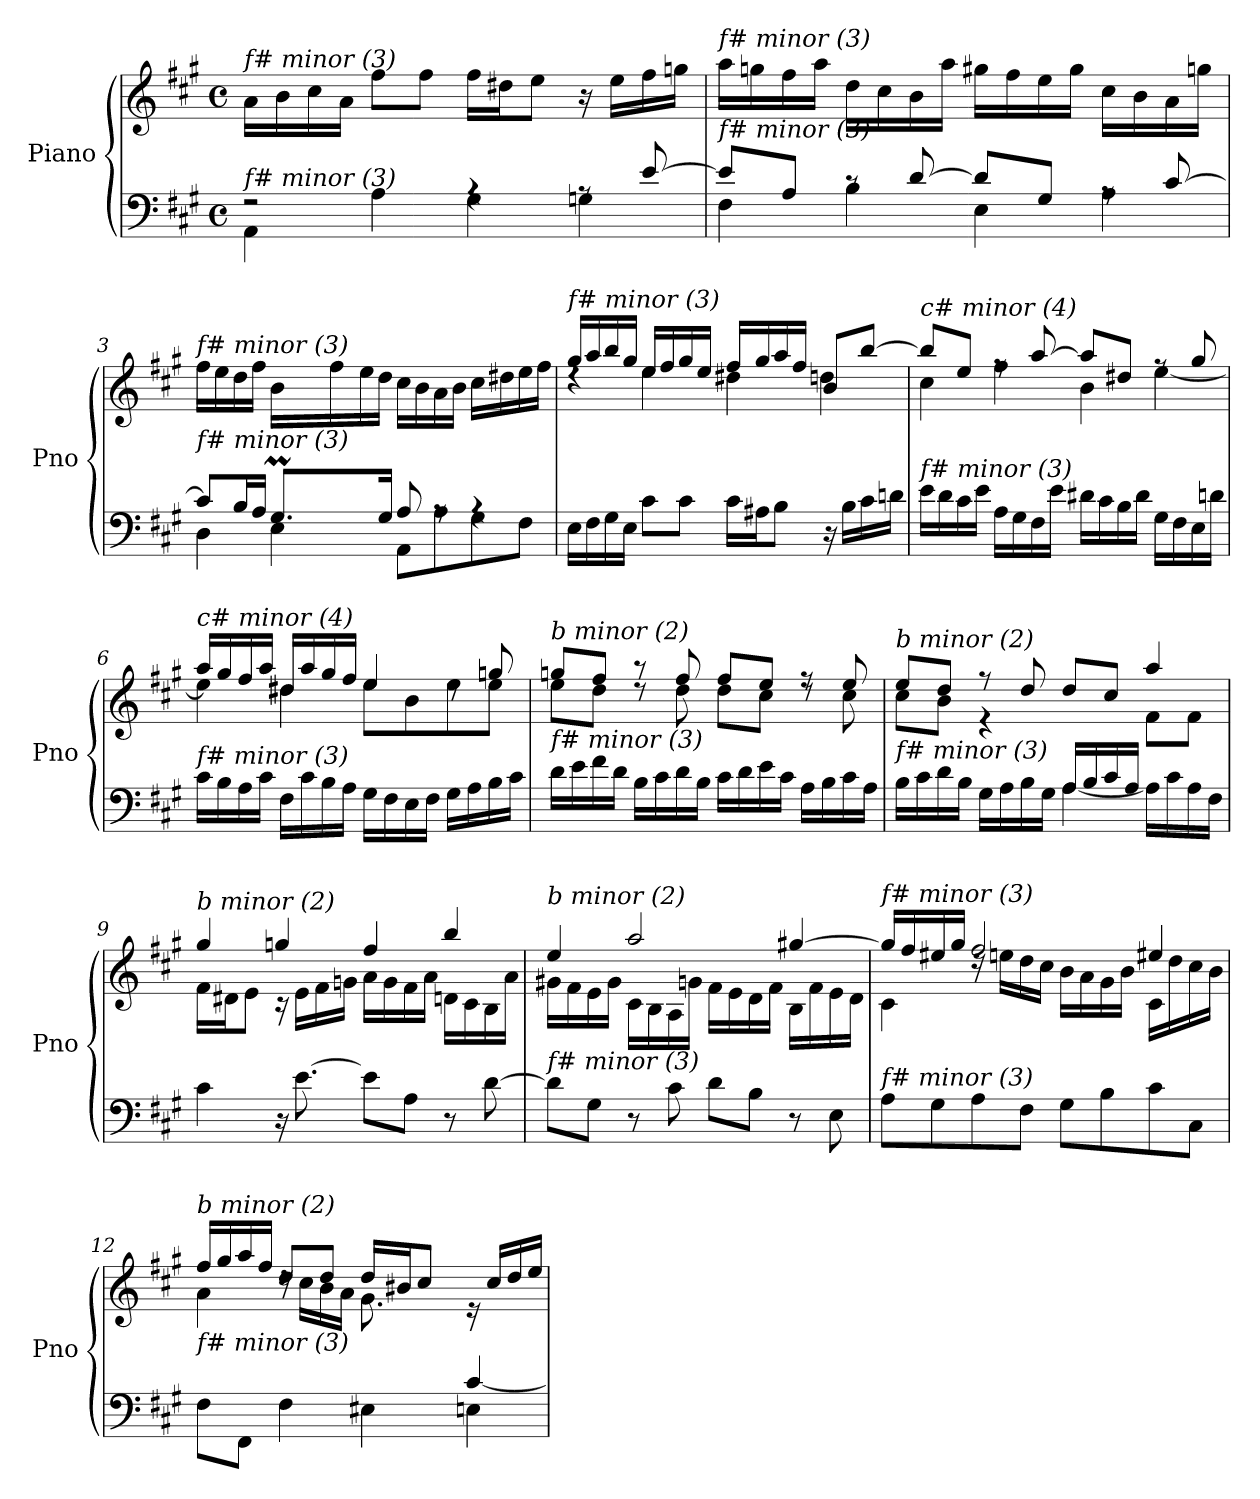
**kern	**kern
*part1	*part1
*staff2	*staff1
*I"Piano	*
*I'Pno	*
*clefF4	*clefG2
*k[f#c#g#]	*k[f#c#g#]
*M4/4	*M4/4
*met(c)	*met(c)
=1	=1
*^	*
!	!	!LO:TX:i:t=f# minor (3)
!LO:TX:i:t=f# minor (3)	!	!
2rF	4AA\	16a\LL
.	.	16b\
.	.	16cc#\
.	.	16a\JJ
.	4A\	8ff#\L
.	.	8ff#\J
4rA	4G#\	16ff#\LL
.	.	16dd#X\J
.	.	8ee\J
8rA	4Gn\	16r
.	.	16ee\LL
[8e/	.	16ff#\
.	.	16ggn\JJ
=2	=2	=2
!	!	!LO:TX:i:t=f# minor (3)
!LO:TX:i:t=f# minor (3)	!	!
8e/L]	4F#\	16aa\LL
.	.	16ggn\
8A/J	.	16ff#\
.	.	16aa\JJ
8rc	4B\	16dd\LL
.	.	16cc#\
[8d/	.	16b\
.	.	16aa\JJ
8d/L]	4E\	16gg#X\LL
.	.	16ff#\
8G#/J	.	16ee\
.	.	16gg#\JJ
8rA	4A\	16cc#\LL
.	.	16b\
[8c#/	.	16a\
.	.	16ggn\JJ
!!LO:LB:g=z
=3	=3	=3
*	*^	*^
!	!	!	!LO:TX:i:t=f# minor (3)	!
!LO:TX:i:t=f# minor (3)	!	!	!	!
8c#/L]	4D\	4ryy	16ff#\LL	4ryy
.	.	.	16ee\	.
16B/L	.	.	16dd\	.
16A/JJ	.	.	16ff#\JJ	.
8.G#m/L	4E\	32ALLLyy	16b\LL	8.ryy
.	.	32G#yy	.	.
.	.	32AJyy	16ff#\	.
.	.	16.G#JJyy	.	.
.	.	.	16ee\	.
16G#/Jk	.	2ryy	16dd\JJ	2ryy
8A/	8AA\L	.	16cc#\LL	.
.	.	.	16b\	.
8rA	8A\	.	16a\	.
.	.	.	16b\JJ	.
4rA	8G#\	.	16cc#\LL	.
.	.	.	16dd#X\	.
.	8F#\J	.	16ee\	.
.	.	16ryy	16ff#\JJ	16ryy
=4	=4	=4	=4	=4
!	!	!	!LO:TX:i:t=f# minor (3)	!
!LO:TX:i:t=f# minor (3)	!	!	!	!
*v	*v	*v	*	*
16E\LL	16gg#/LL	4rdd
16F#\	16aa/	.
16G#\	16bb/	.
16E\JJ	16gg#/JJ	.
8c#\L	16ee/LL	4ee\
.	16ff#/	.
8c#\J	16gg#/	.
.	16ee/JJ	.
16c#\LL	16ff#/LL	4dd#X\
16A#X\J	16gg#/	.
8B\J	16aa/	.
.	16ff#/JJ	.
16r	8b/L	4ddn\
16B\LL	.	.
16c#\	[8bb/J	.
16dn\JJ	.	.
!!LO:LB:g=z	!!
=5	=5	=5
!	!LO:TX:i:t=c# minor (4)	!
!LO:TX:i:t=f# minor (3)	!	!
16e\LL	8bb/L]	4cc#\
16d\	.	.
16c#\	8ee/J	.
16e\JJ	.	.
16A\LL	8rff	4ff#\
16G#\	.	.
16F#\	[8aa/	.
16e\JJ	.	.
16d#X\LL	8aa/L]	4b\
16c#\	.	.
16B\	8dd#X/J	.
16d#\JJ	.	.
16G#\LL	8rff	[4ee\
16F#\	.	.
16E\	8gg#/	.
16dn\JJ	.	.
!!LO:LB:g=z	!!
=6	=6	=6
!	!LO:TX:i:t=c# minor (4)	!
!LO:TX:i:t=f# minor (3)	!	!
16c#\LL	16aa/LL	4ee\]
16B\	16gg#/	.
16A\	16ff#/	.
16c#\JJ	16aa/JJ	.
16F#\LL	16dd#X/LL	4dd#\
16c#\	16aa/	.
16B\	16gg#/	.
16A\JJ	16ff#/JJ	.
16G#\LL	4ee/	8ee\L
16F#\	.	.
16E\	.	8b\
16F#\JJ	.	.
16G#\LL	8rdd	8ee\
16A\	.	.
16B\	8ggn/	8ee\J
16c#\JJ	.	.
=7	=7	=7
!	!LO:TX:i:t=b minor (2)	!
!LO:TX:i:t=f# minor (3)	!	!
16d\LL	8ggn/L	8ee\L
16e\	.	.
16f#\	8ff#/J	8dd\J
16d\JJ	.	.
16B\LL	8r	8rdd
16c#\	.	.
16d\	8ff#/	8dd\
16B\JJ	.	.
16c#\LL	8ff#/L	8dd\L
16d\	.	.
16e\	8ee/J	8cc#\J
16c#\JJ	.	.
16A\LL	8r	8rdd
16B\	.	.
16c#\	8ee/	8cc#\
16A\JJ	.	.
!!LO:LB:g=z
=8	=8	=8
*^	*	*^
*	*^	*	*	*
!	!	!	!LO:TX:i:t=b minor (2)	!	!
!LO:TX:i:t=f# minor (3)	!	!	!	!	!
2ryy	16B\LL	2ryy	8ee/L	8cc#\L	2ryy
.	16c#\	.	.	.	.
.	16d\	.	8dd/J	8b\J	.
.	16B\JJ	.	.	.	.
.	16G#\LL	.	8r	4r	.
.	16A\	.	.	.	.
.	16B\	.	8dd/	.	.
.	16G#\JJ	.	.	.	.
4ryy	[4A\	16A/LL	8dd/L	4ryy	4ryy
.	.	16B/	.	.	.
.	.	16c#/	8cc#/J	.	.
.	.	16A/JJ	.	.	.
4ryy	16A\LL]	4ryy	4aa/	8f#\L	4ryy
.	16c#\	.	.	.	.
.	16A\	.	.	8f#\J	.
.	16F#\JJ	.	.	.	.
*	*v	*v	*	*	*
*	*	*	*v	*v
!!LO:PB:g=z
=9	=9	=9	=9
!	!	!LO:TX:i:t=b minor (2)	!
!LO:TX:i:t=f# minor (3)	!	!	!
*v	*v	*	*
4c#\	4gg#/	16f#\LL
.	.	16d#X\J
.	.	8e\J
16r	4ggn/	16r
[8.e\	.	16e\LL
.	.	16f#\
.	.	16gn\JJ
8e\L]	4ff#/	16a\LL
.	.	16g\
8A\J	.	16f#\
.	.	16a\JJ
8r	4bb/	16dn\LL
.	.	16c#\
[8d\	.	16B\
.	.	16a\JJ
=10	=10	=10
!	!LO:TX:i:t=b minor (2)	!
!LO:TX:i:t=f# minor (3)	!	!
8d\L]	4ee/	16g#X\LL
.	.	16f#\
8G#\J	.	16e\
.	.	16g#\JJ
8r	2aa/	16c#\LL
.	.	16B\
8c#\	.	16A\
.	.	16gn\JJ
8d\L	.	16f#\LL
.	.	16e\
8B\J	.	16d\
.	.	16f#\JJ
8r	[4gg#X/	16B\LL
.	.	16f#\
8E\	.	16e\
.	.	16d\JJ
!!LO:LB:g=z	!!
=11	=11	=11
!	!LO:TX:i:t=f# minor (3)	!
!LO:TX:i:t=f# minor (3)	!	!
8A\L	16gg#/LL]	4c#\
.	16ff#/	.
8G#\	16ee#X/	.
.	16gg#/JJ	.
8A\	2ff#/	16rdd
.	.	16een\LL
8F#\J	.	16dd\
.	.	16cc#\JJ
8G#\L	.	16b\LL
.	.	16a\
8B\	.	16g#\
.	.	16b\JJ
8c#\	4ee#X/	16c#\LL
.	.	16dd\
8C#\J	.	16cc#\
.	.	16b\JJ
=12	=12	=12
*^	*	*^
*	*^	*	*	*
!	!	!	!LO:TX:i:t=b minor (2)	!	!
!LO:TX:i:t=f# minor (3)	!	!	!	!	!
2ryy	8F#\L	2.ryy	16ff#/LL	4a\	2.ryy
.	.	.	16gg#/	.	.
.	8FF#\J	.	16aa/	.	.
.	.	.	16ff#/JJ	.	.
.	4F#\	.	8dd/L	16rdd	.
.	.	.	.	16cc#\LL	.
.	.	.	8dd/J	16b\	.
.	.	.	.	16a\JJ	.
8.ryy	4E#X\	.	16dd/LL	8.g#\L	.
.	.	.	16b#X/J	.	.
.	.	.	8cc#/J	.	.
16A/Jk	.	.	.	16ryy	.
4ryy	[4c#/	4En\	16re	4ryy	4ryy
.	.	.	16cc#/LL	.	.
.	.	.	16dd/	.	.
.	.	.	16ee/JJ	.	.
*v	*v	*v	*	*	*
*	*v	*v	*v
=	=
*-	*-
